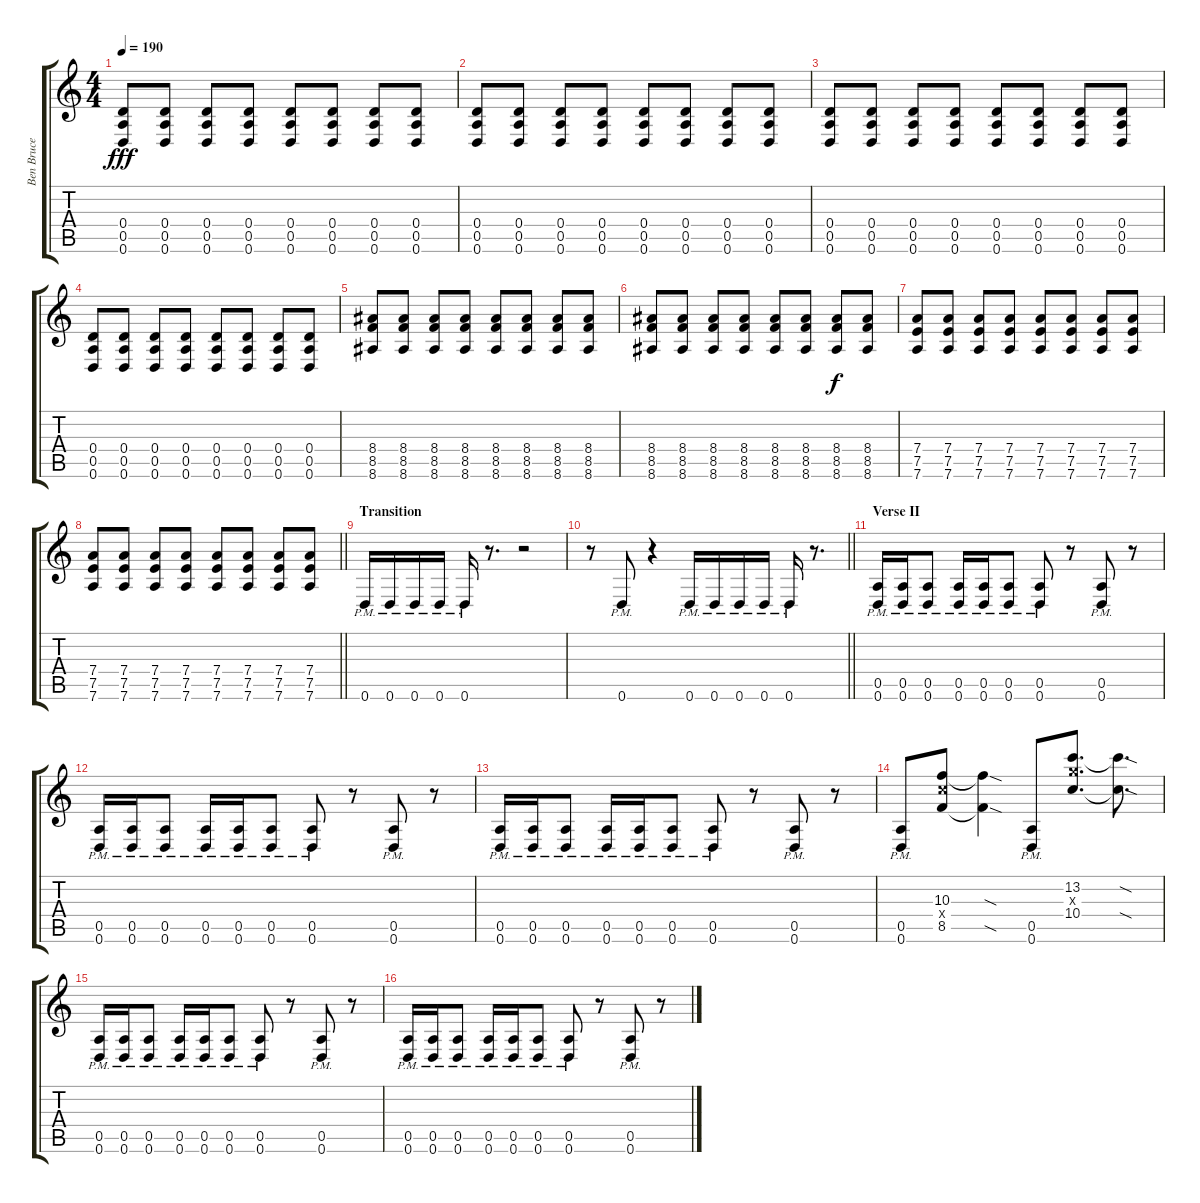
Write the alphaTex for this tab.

\track ("Ben Bruce" "Ben Bruce") {instrument distortionguitar}
\staff {score tabs}
\tuning (E4 B3 G3 D3 A2 D2) {hide}
\ts (4 4)
\tempo 190
\clef g2
\ks c
(0.4 0.5 0.6).8{dy fff} (0.4 0.5 0.6).8 (0.4 0.5 0.6).8 (0.4 0.5 0.6).8 (0.4 0.5 0.6).8 (0.4 0.5 0.6).8 (0.4 0.5 0.6).8 (0.4 0.5 0.6).8 |
(0.4 0.5 0.6).8 (0.4 0.5 0.6).8 (0.4 0.5 0.6).8 (0.4 0.5 0.6).8 (0.4 0.5 0.6).8 (0.4 0.5 0.6).8 (0.4 0.5 0.6).8 (0.4 0.5 0.6).8 |
(0.4 0.5 0.6).8 (0.4 0.5 0.6).8 (0.4 0.5 0.6).8 (0.4 0.5 0.6).8 (0.4 0.5 0.6).8 (0.4 0.5 0.6).8 (0.4 0.5 0.6).8 (0.4 0.5 0.6).8 |
(0.4 0.5 0.6).8 (0.4 0.5 0.6).8 (0.4 0.5 0.6).8 (0.4 0.5 0.6).8 (0.4 0.5 0.6).8 (0.4 0.5 0.6).8 (0.4 0.5 0.6).8 (0.4 0.5 0.6).8 |
(8.4 8.5 8.6).8 (8.4 8.5 8.6).8 (8.4 8.5 8.6).8 (8.4 8.5 8.6).8 (8.4 8.5 8.6).8 (8.4 8.5 8.6).8 (8.4 8.5 8.6).8 (8.4 8.5 8.6).8 |
(8.4 8.5 8.6).8 (8.4 8.5 8.6).8 (8.4 8.5 8.6).8 (8.4 8.5 8.6).8 (8.4 8.5 8.6).8 (8.4 8.5 8.6).8 (8.4 8.5 8.6).8{dy f} (8.4 8.5 8.6).8 |
(7.4 7.5 7.6).8 (7.4 7.5 7.6).8 (7.4 7.5 7.6).8 (7.4 7.5 7.6).8 (7.4 7.5 7.6).8 (7.4 7.5 7.6).8 (7.4 7.5 7.6).8 (7.4 7.5 7.6).8 |
\barLineRight lightlight
(7.4 7.5 7.6).8 (7.4 7.5 7.6).8 (7.4 7.5 7.6).8 (7.4 7.5 7.6).8 (7.4 7.5 7.6).8 (7.4 7.5 7.6).8 (7.4 7.5 7.6).8 (7.4 7.5 7.6).8 |
\section ("" "Transition")
0.6{pm}.16{volume 15 balance 15} 0.6{pm}.16 0.6{pm}.16 0.6{pm}.16 0.6{pm}.16 r.8{d} r.2 |
\barLineRight lightlight
r.8 0.6{pm}.8 r.4 0.6{pm}.16 0.6{pm}.16 0.6{pm}.16 0.6{pm}.16 0.6{pm}.16 r.8{d} |
\section ("" "Verse II")
(0.5{pm} 0.6{pm}).16{volume 13 balance 11} (0.5{pm} 0.6{pm}).16 (0.5{pm} 0.6{pm}).8 (0.5{pm} 0.6{pm}).16 (0.5{pm} 0.6{pm}).16 (0.5{pm} 0.6{pm}).8 (0.5{pm} 0.6{pm}).8 r.8 (0.5{pm} 0.6{pm}).8 r.8 |
(0.5{pm} 0.6{pm}).16 (0.5{pm} 0.6{pm}).16 (0.5{pm} 0.6{pm}).8 (0.5{pm} 0.6{pm}).16 (0.5{pm} 0.6{pm}).16 (0.5{pm} 0.6{pm}).8 (0.5{pm} 0.6{pm}).8 r.8 (0.5{pm} 0.6{pm}).8 r.8 |
(0.5{pm} 0.6{pm}).16 (0.5{pm} 0.6{pm}).16 (0.5{pm} 0.6{pm}).8 (0.5{pm} 0.6{pm}).16 (0.5{pm} 0.6{pm}).16 (0.5{pm} 0.6{pm}).8 (0.5{pm} 0.6{pm}).8 r.8 (0.5{pm} 0.6{pm}).8 r.8 |
(0.5{pm} 0.6{pm}).8 (10.3 10.4{x} 8.5).8 (10.3{sod t} 8.5{sod t}).4 (0.5{pm} 0.6{pm}).8 (13.2 12.3{x} 10.4).8{d} (13.2{sod t} 10.4{sod t}).8{d} |
(0.5{pm} 0.6{pm}).16 (0.5{pm} 0.6{pm}).16 (0.5{pm} 0.6{pm}).8 (0.5{pm} 0.6{pm}).16 (0.5{pm} 0.6{pm}).16 (0.5{pm} 0.6{pm}).8 (0.5{pm} 0.6{pm}).8 r.8 (0.5{pm} 0.6{pm}).8 r.8 |
(0.5{pm} 0.6{pm}).16 (0.5{pm} 0.6{pm}).16 (0.5{pm} 0.6{pm}).8 (0.5{pm} 0.6{pm}).16 (0.5{pm} 0.6{pm}).16 (0.5{pm} 0.6{pm}).8 (0.5{pm} 0.6{pm}).8 r.8 (0.5{pm} 0.6{pm}).8 r.8
